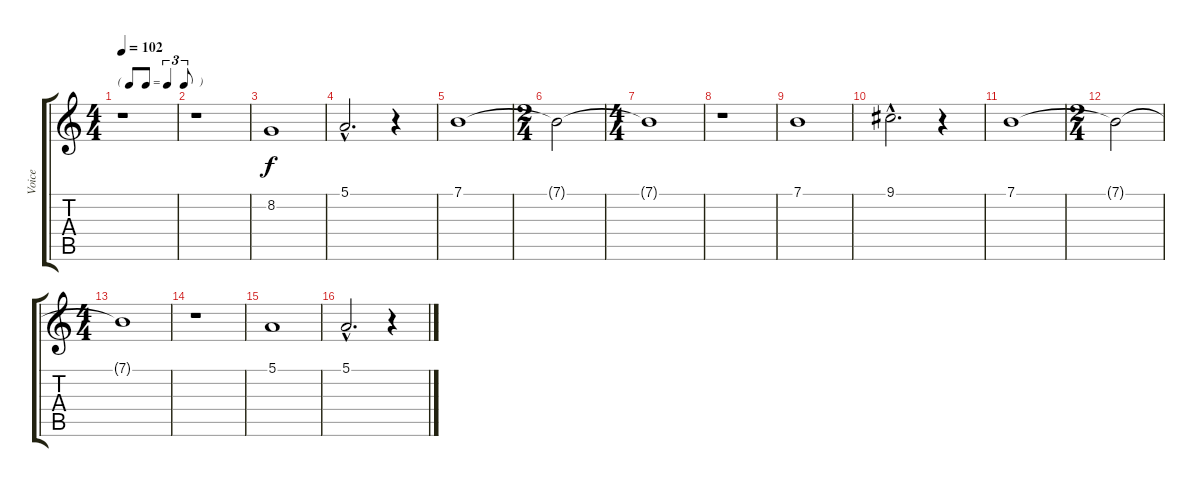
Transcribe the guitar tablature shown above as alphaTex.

\track ("Voice" "Voice") {instrument lead6voice}
\staff {score tabs}
\tuning (E4 B3 G3 D3 A2 E2) {hide}
\ts (4 4)
\tf triplet8th
\tempo 102
\clef g2
\ks c
r.1{dy f instrument lead6voice} |
r.1 |
8.2.1 |
5.1{hac}.2{d} r.4 |
7.1.1 |
\ts (2 4)
7.1{t}.2 |
\ts (4 4)
7.1{t}.1 |
r.1 |
7.1.1 |
9.1{hac}.2{d} r.4 |
7.1.1 |
\ts (2 4)
7.1{t}.2 |
\ts (4 4)
7.1{t}.1 |
r.1 |
5.1.1 |
5.1{hac}.2{d} r.4
